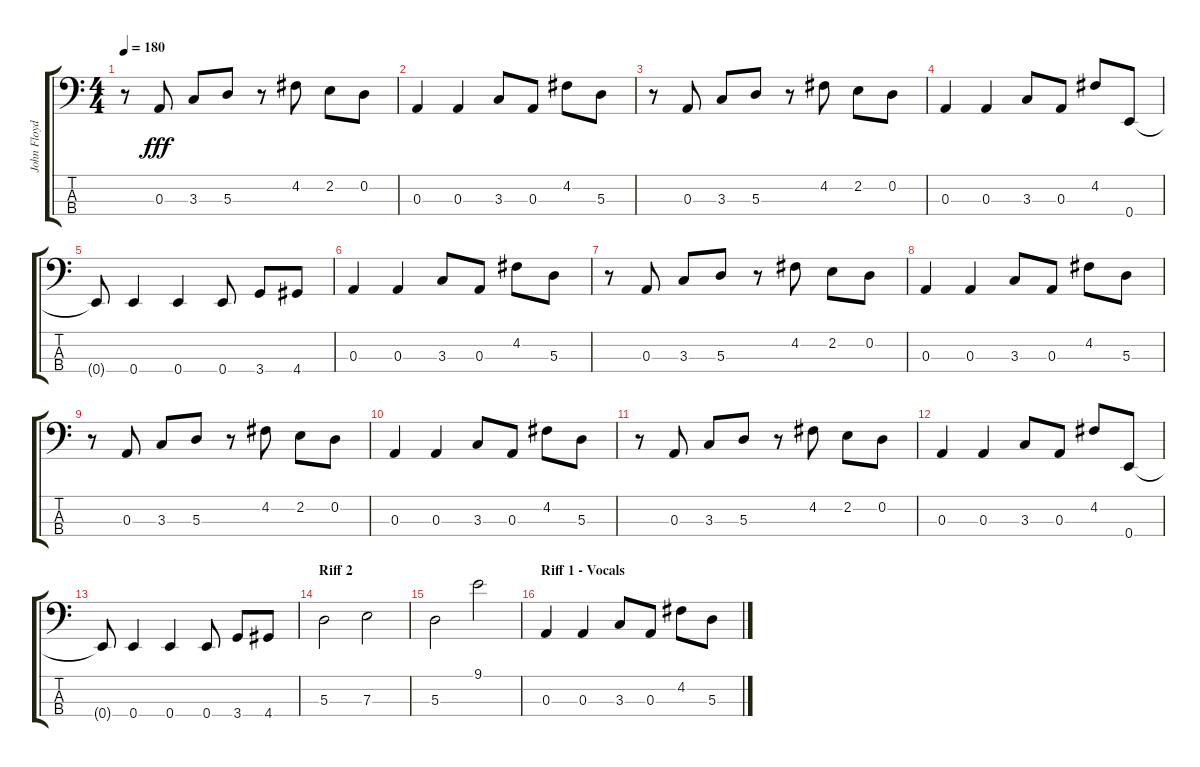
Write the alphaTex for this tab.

\track ("John Floyd" "John Floyd") {instrument acousticguitarsteel}
\staff {score tabs}
\tuning (G2 D2 A1 E1) {hide}
\ts (4 4)
\tempo 180
\clef f4
\ks c
r.8{dy fff} 0.3.8 3.3.8 5.3.8 r.8 4.2.8 2.2.8 0.2.8 |
0.3.4 0.3.4 3.3.8 0.3.8 4.2.8 5.3.8 |
r.8 0.3.8 3.3.8 5.3.8 r.8 4.2.8 2.2.8 0.2.8 |
0.3.4 0.3.4 3.3.8 0.3.8 4.2.8 0.4.8 |
0.4{t}.8 0.4.4 0.4.4 0.4.8 3.4.8 4.4.8 |
0.3.4 0.3.4 3.3.8 0.3.8 4.2.8 5.3.8 |
r.8 0.3.8 3.3.8 5.3.8 r.8 4.2.8 2.2.8 0.2.8 |
0.3.4 0.3.4 3.3.8 0.3.8 4.2.8 5.3.8 |
r.8 0.3.8 3.3.8 5.3.8 r.8 4.2.8 2.2.8 0.2.8 |
0.3.4 0.3.4 3.3.8 0.3.8 4.2.8 5.3.8 |
r.8 0.3.8 3.3.8 5.3.8 r.8 4.2.8 2.2.8 0.2.8 |
0.3.4 0.3.4 3.3.8 0.3.8 4.2.8 0.4.8 |
0.4{t}.8 0.4.4 0.4.4 0.4.8 3.4.8 4.4.8 |
\section ("" "Riff 2")
5.3.2 7.3.2 |
5.3.2 9.1.2 |
\section ("" "Riff 1 - Vocals")
0.3.4 0.3.4 3.3.8 0.3.8 4.2.8 5.3.8
